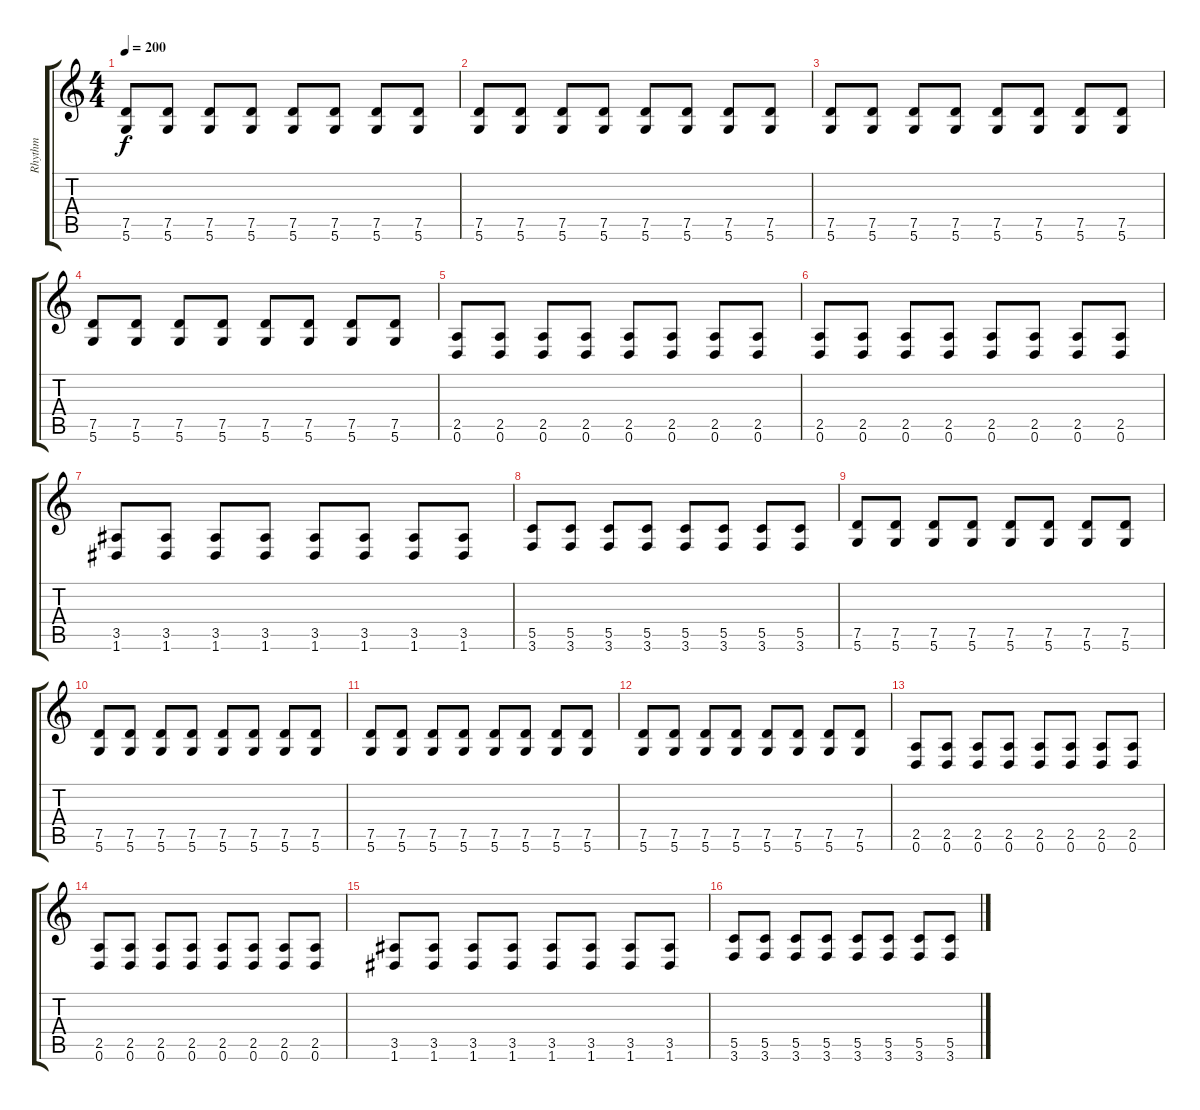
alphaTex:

\track ("Rhythm" "Rhythm") {instrument distortionguitar}
\staff {score tabs}
\tuning (D4 A3 F3 C3 G2 D2) {hide}
\ts (4 4)
\tempo 200
\clef g2
\ks c
(7.5 5.6).8{dy f} (7.5 5.6).8 (7.5 5.6).8 (7.5 5.6).8 (7.5 5.6).8 (7.5 5.6).8 (7.5 5.6).8 (7.5 5.6).8 |
(7.5 5.6).8 (7.5 5.6).8 (7.5 5.6).8 (7.5 5.6).8 (7.5 5.6).8 (7.5 5.6).8 (7.5 5.6).8 (7.5 5.6).8 |
(7.5 5.6).8 (7.5 5.6).8 (7.5 5.6).8 (7.5 5.6).8 (7.5 5.6).8 (7.5 5.6).8 (7.5 5.6).8 (7.5 5.6).8 |
(7.5 5.6).8 (7.5 5.6).8 (7.5 5.6).8 (7.5 5.6).8 (7.5 5.6).8 (7.5 5.6).8 (7.5 5.6).8 (7.5 5.6).8 |
(2.5 0.6).8 (2.5 0.6).8 (2.5 0.6).8 (2.5 0.6).8 (2.5 0.6).8 (2.5 0.6).8 (2.5 0.6).8 (2.5 0.6).8 |
(2.5 0.6).8 (2.5 0.6).8 (2.5 0.6).8 (2.5 0.6).8 (2.5 0.6).8 (2.5 0.6).8 (2.5 0.6).8 (2.5 0.6).8 |
(3.5 1.6).8 (3.5 1.6).8 (3.5 1.6).8 (3.5 1.6).8 (3.5 1.6).8 (3.5 1.6).8 (3.5 1.6).8 (3.5 1.6).8 |
(5.5 3.6).8 (5.5 3.6).8 (5.5 3.6).8 (5.5 3.6).8 (5.5 3.6).8 (5.5 3.6).8 (5.5 3.6).8 (5.5 3.6).8 |
(7.5 5.6).8 (7.5 5.6).8 (7.5 5.6).8 (7.5 5.6).8 (7.5 5.6).8 (7.5 5.6).8 (7.5 5.6).8 (7.5 5.6).8 |
(7.5 5.6).8 (7.5 5.6).8 (7.5 5.6).8 (7.5 5.6).8 (7.5 5.6).8 (7.5 5.6).8 (7.5 5.6).8 (7.5 5.6).8 |
(7.5 5.6).8 (7.5 5.6).8 (7.5 5.6).8 (7.5 5.6).8 (7.5 5.6).8 (7.5 5.6).8 (7.5 5.6).8 (7.5 5.6).8 |
(7.5 5.6).8 (7.5 5.6).8 (7.5 5.6).8 (7.5 5.6).8 (7.5 5.6).8 (7.5 5.6).8 (7.5 5.6).8 (7.5 5.6).8 |
(2.5 0.6).8 (2.5 0.6).8 (2.5 0.6).8 (2.5 0.6).8 (2.5 0.6).8 (2.5 0.6).8 (2.5 0.6).8 (2.5 0.6).8 |
(2.5 0.6).8 (2.5 0.6).8 (2.5 0.6).8 (2.5 0.6).8 (2.5 0.6).8 (2.5 0.6).8 (2.5 0.6).8 (2.5 0.6).8 |
(3.5 1.6).8 (3.5 1.6).8 (3.5 1.6).8 (3.5 1.6).8 (3.5 1.6).8 (3.5 1.6).8 (3.5 1.6).8 (3.5 1.6).8 |
(5.5 3.6).8 (5.5 3.6).8 (5.5 3.6).8 (5.5 3.6).8 (5.5 3.6).8 (5.5 3.6).8 (5.5 3.6).8 (5.5 3.6).8
